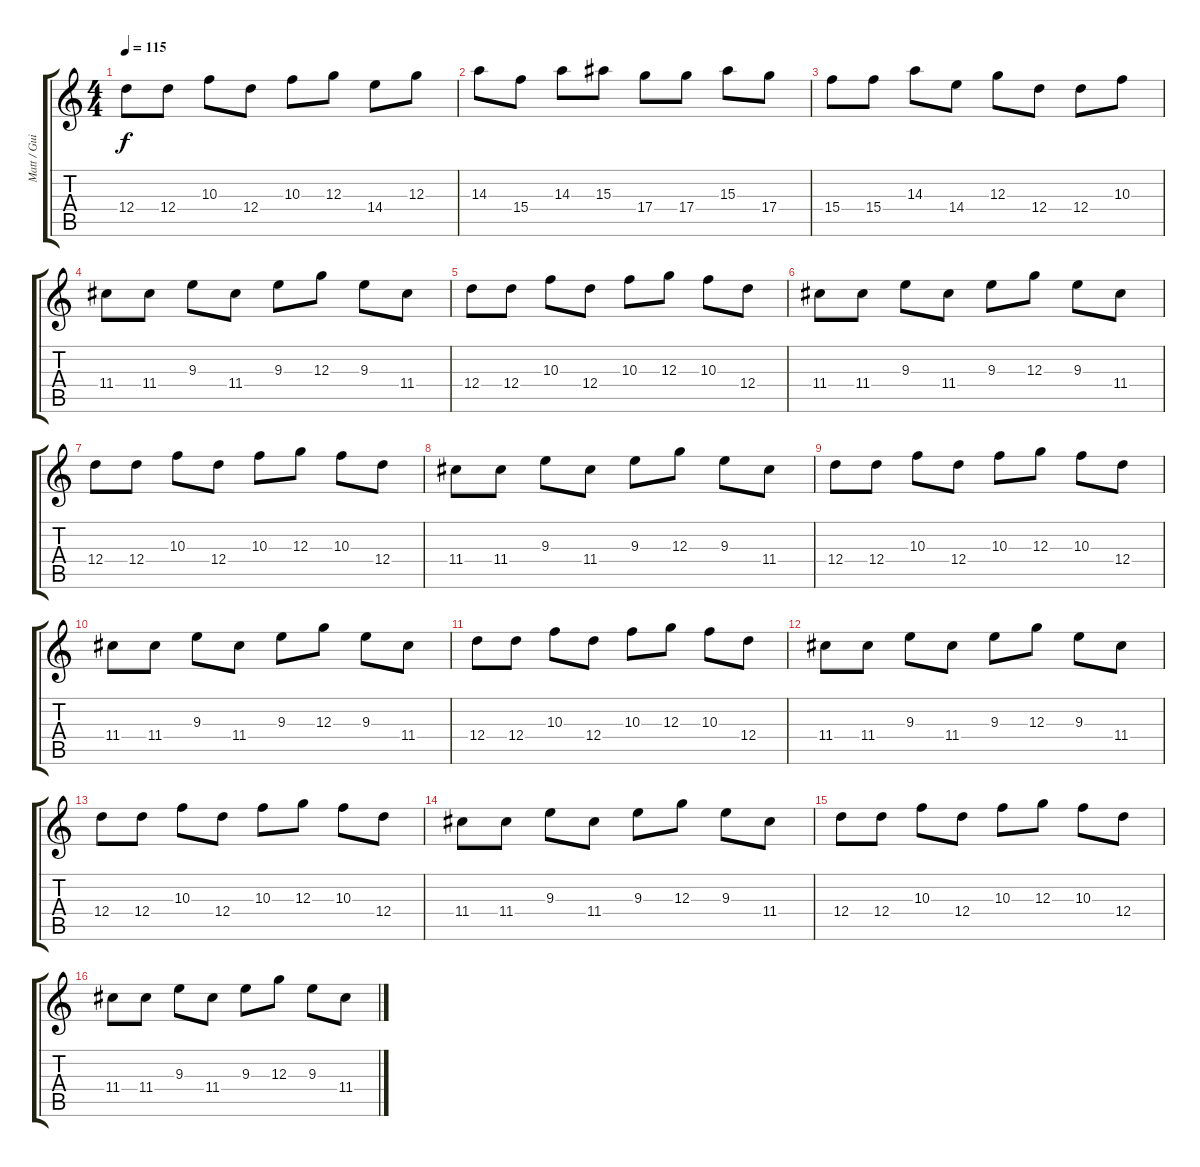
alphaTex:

\track ("Matt / Guitar" "Matt / Gui") {instrument electricguitarclean}
\staff {score tabs}
\tuning (E4 B3 G3 D3 A2 D2) {hide}
\ts (4 4)
\tempo 115
\clef g2
\ks c
12.4.8{dy f} 12.4.8 10.3.8 12.4.8 10.3.8 12.3.8 14.4.8 12.3.8 |
14.3.8 15.4.8 14.3.8 15.3.8 17.4.8 17.4.8 15.3.8 17.4.8 |
15.4.8 15.4.8 14.3.8 14.4.8 12.3.8 12.4.8 12.4.8 10.3.8 |
11.4.8 11.4.8 9.3.8 11.4.8 9.3.8 12.3.8 9.3.8 11.4.8 |
12.4.8 12.4.8 10.3.8 12.4.8 10.3.8 12.3.8 10.3.8 12.4.8 |
11.4.8 11.4.8 9.3.8 11.4.8 9.3.8 12.3.8 9.3.8 11.4.8 |
12.4.8 12.4.8 10.3.8 12.4.8 10.3.8 12.3.8 10.3.8 12.4.8 |
11.4.8 11.4.8 9.3.8 11.4.8 9.3.8 12.3.8 9.3.8 11.4.8 |
12.4.8 12.4.8 10.3.8 12.4.8 10.3.8 12.3.8 10.3.8 12.4.8 |
11.4.8 11.4.8 9.3.8 11.4.8 9.3.8 12.3.8 9.3.8 11.4.8 |
12.4.8 12.4.8 10.3.8 12.4.8 10.3.8 12.3.8 10.3.8 12.4.8 |
11.4.8 11.4.8 9.3.8 11.4.8 9.3.8 12.3.8 9.3.8 11.4.8 |
12.4.8 12.4.8 10.3.8 12.4.8 10.3.8 12.3.8 10.3.8 12.4.8 |
11.4.8 11.4.8 9.3.8 11.4.8 9.3.8 12.3.8 9.3.8 11.4.8 |
12.4.8 12.4.8 10.3.8 12.4.8 10.3.8 12.3.8 10.3.8 12.4.8 |
11.4.8 11.4.8 9.3.8 11.4.8 9.3.8 12.3.8 9.3.8 11.4.8
